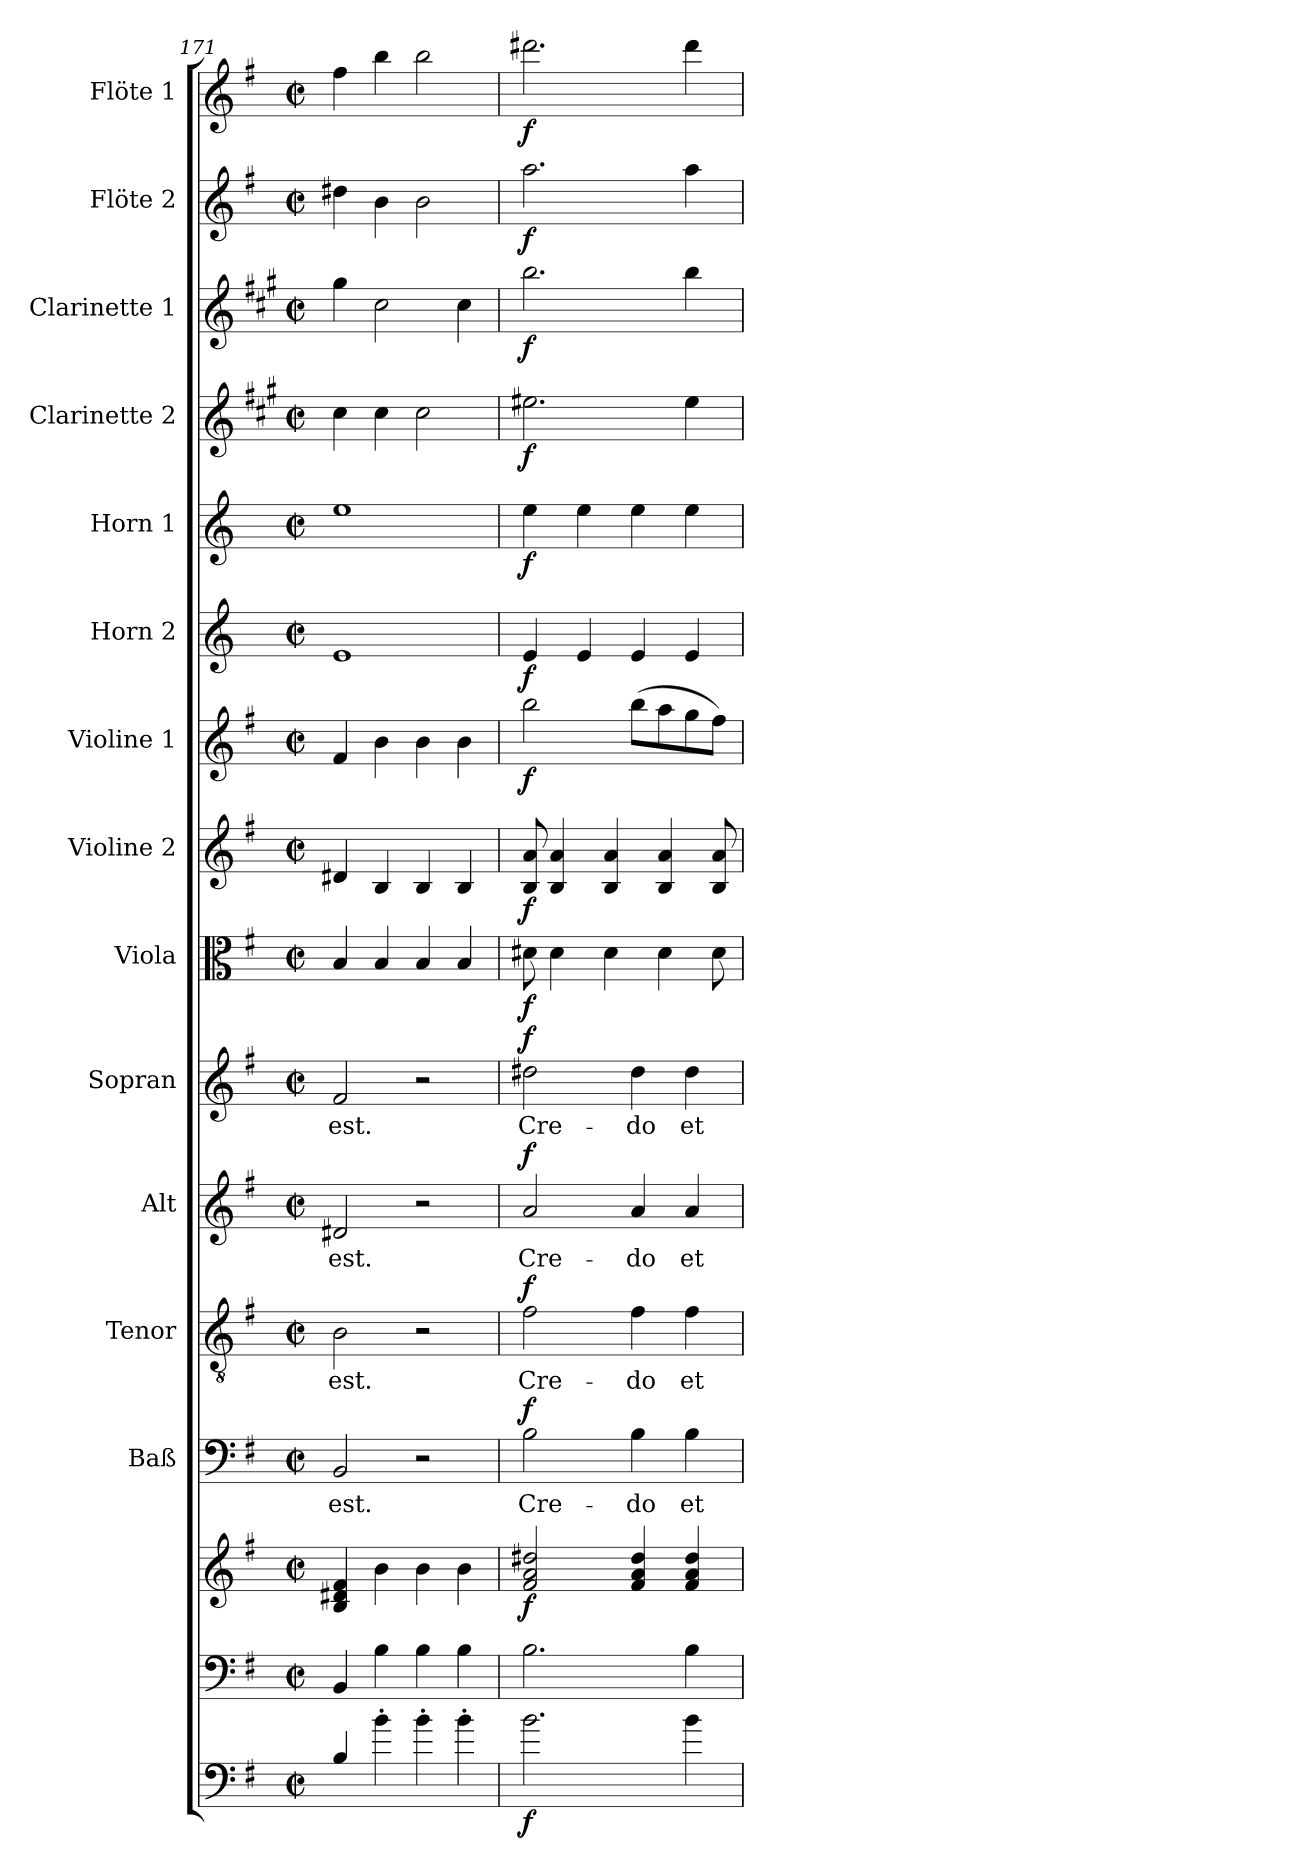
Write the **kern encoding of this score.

**kern	**dynam	**kern	**kern	**dynam	**kern	**text	**dynam	**kern	**text	**dynam	**kern	**text	**dynam	**kern	**text	**dynam	**kern	**dynam	**kern	**dynam	**kern	**dynam	**kern	**dynam	**kern	**dynam	**kern	**dynam	**kern	**dynam	**kern	**dynam	**kern	**dynam
*part15	*part15	*part14	*part14	*part14	*part13	*part13	*part13	*part12	*part12	*part12	*part11	*part11	*part11	*part10	*part10	*part10	*part9	*part9	*part8	*part8	*part7	*part7	*part6	*part6	*part5	*part5	*part4	*part4	*part3	*part3	*part2	*part2	*part1	*part1
*staff16	*staff16	*staff15	*staff14	*staff14/15	*staff13	*staff13	*staff13	*staff12	*staff12	*staff12	*staff11	*staff11	*staff11	*staff10	*staff10	*staff10	*staff9	*staff9	*staff8	*staff8	*staff7	*staff7	*staff6	*staff6	*staff5	*staff5	*staff4	*staff4	*staff3	*staff3	*staff2	*staff2	*staff1	*staff1
*	*	*	*	*	*I"Baß	*	*	*I"Tenor	*	*	*I"Alt	*	*	*I"Sopran	*	*	*I"Viola	*	*I"Violine 2	*	*I"Violine 1	*	*I"Horn 2	*	*I"Horn 1	*	*I"Clarinette 2	*	*I"Clarinette 1	*	*I"Flöte 2	*	*I"Flöte 1	*
*	*	*	*	*	*I'Baß	*	*	*I'Ten	*	*	*I'Alt	*	*	*I'Sop	*	*	*I'Vla.	*	*I'Vln. 2	*	*I'Vln. 1	*	*I'Hrn. 2	*	*I'Hrn. 1	*	*I'Cl. 2	*	*I'Cl. 1	*	*I'Fl. 2	*	*I'Fl. 1	*
*clefF4	*	*clefF4	*clefG2	*	*clefF4	*	*	*clefGv2	*	*	*clefG2	*	*	*clefG2	*	*	*clefC3	*	*clefG2	*	*clefG2	*	*clefG2	*	*clefG2	*	*clefG2	*	*clefG2	*	*clefG2	*	*clefG2	*
*ITrd7c12	*	*	*	*	*	*	*	*	*	*	*	*	*	*	*	*	*	*	*	*	*	*	*ITrd3c5	*	*ITrd3c5	*	*ITrd1c2	*	*ITrd1c2	*	*	*	*	*
*k[f#]	*	*k[f#]	*k[f#]	*	*k[f#]	*	*	*k[f#]	*	*	*k[f#]	*	*	*k[f#]	*	*	*k[f#]	*	*k[f#]	*	*k[f#]	*	*k[f#]	*	*k[f#]	*	*k[f#]	*	*k[f#]	*	*k[f#]	*	*k[f#]	*
*G:	*	*G:	*G:	*	*G:	*	*	*G:	*	*	*G:	*	*	*G:	*	*	*G:	*	*G:	*	*G:	*	*G:	*	*G:	*	*G:	*	*G:	*	*G:	*	*G:	*
*M2/2	*	*M2/2	*M2/2	*	*M2/2	*	*	*M2/2	*	*	*M2/2	*	*	*M2/2	*	*	*M2/2	*	*M2/2	*	*M2/2	*	*M2/2	*	*M2/2	*	*M2/2	*	*M2/2	*	*M2/2	*	*M2/2	*
*met(c|)	*	*met(c|)	*met(c|)	*	*met(c|)	*	*	*met(c|)	*	*	*met(c|)	*	*	*met(c|)	*	*	*met(c|)	*	*met(c|)	*	*met(c|)	*	*met(c|)	*	*met(c|)	*	*met(c|)	*	*met(c|)	*	*met(c|)	*	*met(c|)	*
=171	=171	=171	=171	=171	=171	=171	=171	=171	=171	=171	=171	=171	=171	=171	=171	=171	=171	=171	=171	=171	=171	=171	=171	=171	=171	=171	=171	=171	=171	=171	=171	=171	=171	=171
!	!	!	!	!	!	!LO:LY:b	!	!	!LO:LY:b	!	!	!LO:LY:b	!	!	!LO:LY:b	!	!	!	!	!	!	!	!	!	!	!	!	!	!	!	!	!	!	!
4BB/	.	4BB/	4B/ 4d#X/ 4f#/	.	2BB/	est.	.	2B\	est.	.	2d#X/	est.	.	2f#/	est.	.	4B/	.	4d#X/	.	4f#/	.	1B	.	1b	.	4b\	.	4ff#\	.	4dd#X\	.	4ff#\	.
4B'>\	.	4B\	4b\	.	.	.	.	.	.	.	.	.	.	.	.	.	4B/	.	4B/	.	4b\	.	.	.	.	.	4b\	.	2b\	.	4b\	.	4bb\	.
4B'>\	.	4B\	4b\	.	2r	.	.	2r	.	.	2r	.	.	2r	.	.	4B/	.	4B/	.	4b\	.	.	.	.	.	2b\	.	.	.	2b\	.	2bb\	.
4B'>\	.	4B\	4b\	.	.	.	.	.	.	.	.	.	.	.	.	.	4B/	.	4B/	.	4b\	.	.	.	.	.	.	.	4b\	.	.	.	.	.
!!LO:PB:g=z
=172	=172	=172	=172	=172	=172	=172	=172	=172	=172	=172	=172	=172	=172	=172	=172	=172	=172	=172	=172	=172	=172	=172	=172	=172	=172	=172	=172	=172	=172	=172	=172	=172	=172	=172
!	!LO:DY:b	!	!	!LO:DY:b	!	!LO:LY:b	!LO:DY:a	!	!LO:LY:b	!LO:DY:a	!	!LO:LY:b	!LO:DY:a	!	!LO:LY:b	!LO:DY:a	!	!LO:DY:b	!	!LO:DY:b	!	!LO:DY:b	!	!LO:DY:b	!	!LO:DY:b	!	!LO:DY:b	!	!LO:DY:b	!	!LO:DY:b	!	!LO:DY:b
2.B\	f	2.B\	2f#/ 2a/ 2dd#X/	f	2B\	Cre-	f	2f#\	Cre-	f	2a/	Cre-	f	2dd#X\	Cre-	f	8d#X\	f	8B/ 8a/	f	2bb\	f	4B/	f	4b\	f	2.dd#X\	f	2.aa\	f	2.aa\	f	2.ddd#X\	f
.	.	.	.	.	.	.	.	.	.	.	.	.	.	.	.	.	4d#\	.	4B/ 4a/	.	.	.	.	.	.	.	.	.	.	.	.	.	.	.
.	.	.	.	.	.	.	.	.	.	.	.	.	.	.	.	.	.	.	.	.	.	.	4B/	.	4b\	.	.	.	.	.	.	.	.	.
.	.	.	.	.	.	.	.	.	.	.	.	.	.	.	.	.	4d#\	.	4B/ 4a/	.	.	.	.	.	.	.	.	.	.	.	.	.	.	.
!	!	!	!	!	!	!LO:LY:b	!	!	!LO:LY:b	!	!	!LO:LY:b	!	!	!LO:LY:b	!	!	!	!	!	!	!	!	!	!	!	!	!	!	!	!	!	!	!
.	.	.	4f#/ 4a/ 4dd#/	.	4B\	-do	.	4f#\	-do	.	4a/	-do	.	4dd#\	-do	.	.	.	.	.	(>8bb\L	.	4B/	.	4b\	.	.	.	.	.	.	.	.	.
.	.	.	.	.	.	.	.	.	.	.	.	.	.	.	.	.	4d#\	.	4B/ 4a/	.	8aa\	.	.	.	.	.	.	.	.	.	.	.	.	.
!	!	!	!	!	!	!LO:LY:b	!	!	!LO:LY:b	!	!	!LO:LY:b	!	!	!LO:LY:b	!	!	!	!	!	!	!	!	!	!	!	!	!	!	!	!	!	!	!
4B\	.	4B\	4f#/ 4a/ 4dd#/	.	4B\	et	.	4f#\	et	.	4a/	et	.	4dd#\	et	.	.	.	.	.	8gg\	.	4B/	.	4b\	.	4dd#\	.	4aa\	.	4aa\	.	4ddd#\	.
.	.	.	.	.	.	.	.	.	.	.	.	.	.	.	.	.	8d#\	.	8B/ 8a/	.	8ff#\J)	.	.	.	.	.	.	.	.	.	.	.	.	.
=	=	=	=	=	=	=	=	=	=	=	=	=	=	=	=	=	=	=	=	=	=	=	=	=	=	=	=	=	=	=	=	=	=	=
*-	*-	*-	*-	*-	*-	*-	*-	*-	*-	*-	*-	*-	*-	*-	*-	*-	*-	*-	*-	*-	*-	*-	*-	*-	*-	*-	*-	*-	*-	*-	*-	*-	*-	*-
